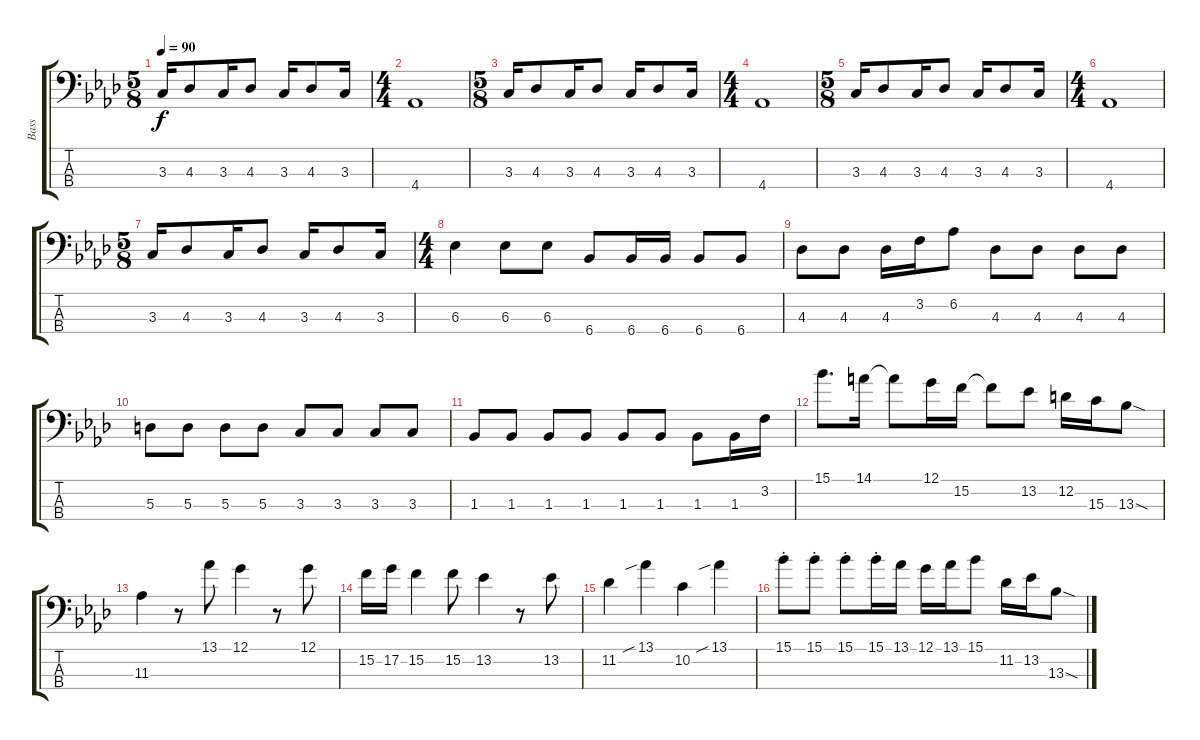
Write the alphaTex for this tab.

\track ("Bass" "Bass") {instrument electricbassfinger}
\staff {score tabs}
\tuning (G2 D2 A1 E1) {hide}
\ts (5 8)
\tempo 90
\clef f4
\ks ab
3.3.16{dy f} 4.3.8 3.3.16 4.3.8 3.3.16 4.3.8 3.3.16 |
\ts (4 4)
4.4.1 |
\ts (5 8)
3.3.16 4.3.8 3.3.16 4.3.8 3.3.16 4.3.8 3.3.16 |
\ts (4 4)
4.4.1 |
\ts (5 8)
3.3.16 4.3.8 3.3.16 4.3.8 3.3.16 4.3.8 3.3.16 |
\ts (4 4)
4.4.1 |
\ts (5 8)
3.3.16 4.3.8 3.3.16 4.3.8 3.3.16 4.3.8 3.3.16 |
\ts (4 4)
6.3.4{instrument electricbassfinger} 6.3.8 6.3.8 6.4.8 6.4.16 6.4.16 6.4.8 6.4.8 |
4.3.8 4.3.8 4.3.16 3.2.16 6.2.8 4.3.8 4.3.8 4.3.8 4.3.8 |
5.3.8 5.3.8 5.3.8 5.3.8 3.3.8 3.3.8 3.3.8 3.3.8 |
1.3.8 1.3.8 1.3.8 1.3.8 1.3.8 1.3.8 1.3.8 1.3.16 3.2.16 |
15.1.8{d} 14.1.16 14.1{t}.8 12.1.16 15.2.16 15.2{t}.8 13.2.8 12.2.16 15.3.16 13.3{sod}.8 |
11.3.4 r.8 13.1.8 12.1.4 r.8 12.1.8 |
15.2.16 17.2.16 15.2.4 15.2.8 13.2.4 r.8 13.2.8 |
11.2.4 13.1{sib}.4 10.2.4 13.1{sib}.4 |
15.1{st}.8 15.1{st}.8 15.1{st}.8 15.1{st}.16 13.1.16 12.1.16 13.1.16 15.1.8 11.2.16 13.2.16 13.3{sod}.8
